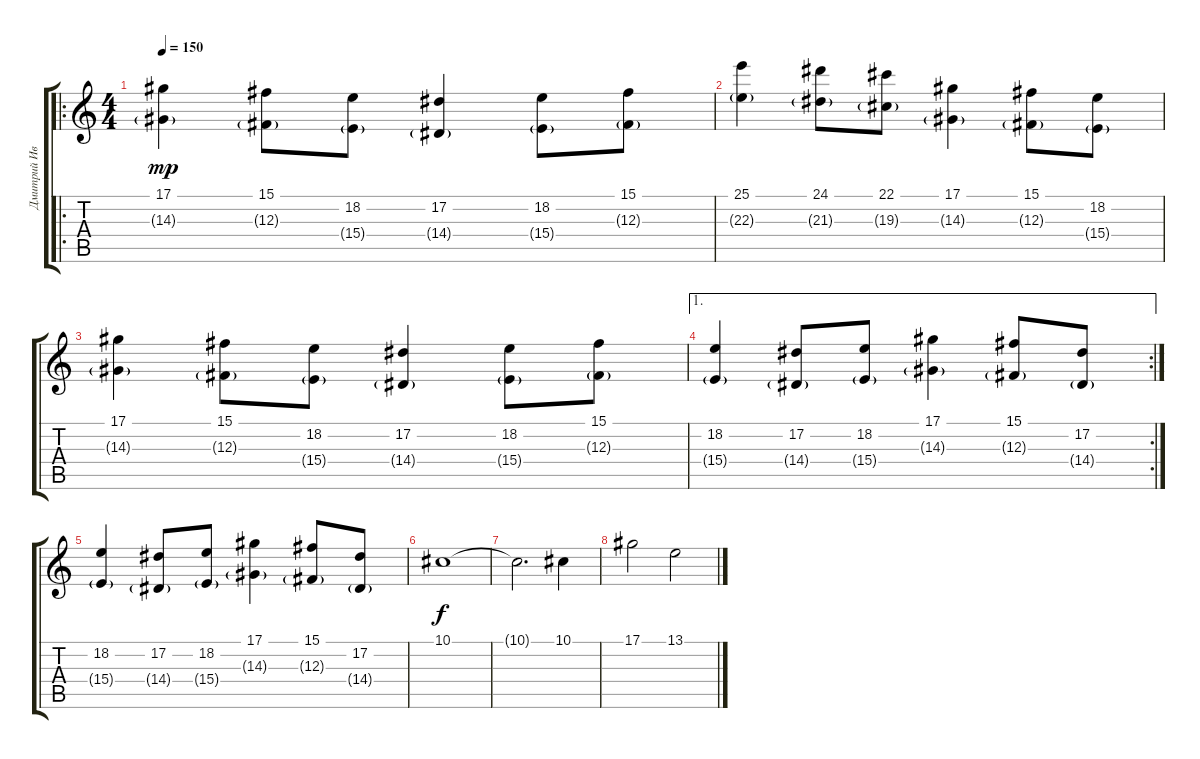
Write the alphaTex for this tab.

\track ("Дмитрий Иванов" "Дмитрий Ив") {instrument harpsichord}
\staff {score tabs}
\tuning (Eb4 Bb3 Gb3 Db3 Ab2 Eb2) {hide}
\ro
\ts (4 4)
\tempo 150
\clef g2
\ks c
(17.1 14.3{g}).4{dy mp} (15.1 12.3{g}).8 (18.2 15.4{g}).8 (17.2 14.4{g}).4 (18.2 15.4{g}).8 (15.1 12.3{g}).8 |
(25.1 22.3{g}).4 (24.1 21.3{g}).8 (22.1 19.3{g}).8 (17.1 14.3{g}).4 (15.1 12.3{g}).8 (18.2 15.4{g}).8 |
(17.1 14.3{g}).4 (15.1 12.3{g}).8 (18.2 15.4{g}).8 (17.2 14.4{g}).4 (18.2 15.4{g}).8 (15.1 12.3{g}).8 |
\ae 1
\rc 2
(18.2 15.4{g}).4 (17.2 14.4{g}).8 (18.2 15.4{g}).8 (17.1 14.3{g}).4 (15.1 12.3{g}).8 (17.2 14.4{g}).8 |
(18.2 15.4{g}).4 (17.2 14.4{g}).8 (18.2 15.4{g}).8 (17.1 14.3{g}).4 (15.1 12.3{g}).8 (17.2 14.4{g}).8 |
10.1.1{dy f instrument fx4atmosphere} |
10.1{t}.2{d} 10.1.4 |
17.1.2 13.1.2
